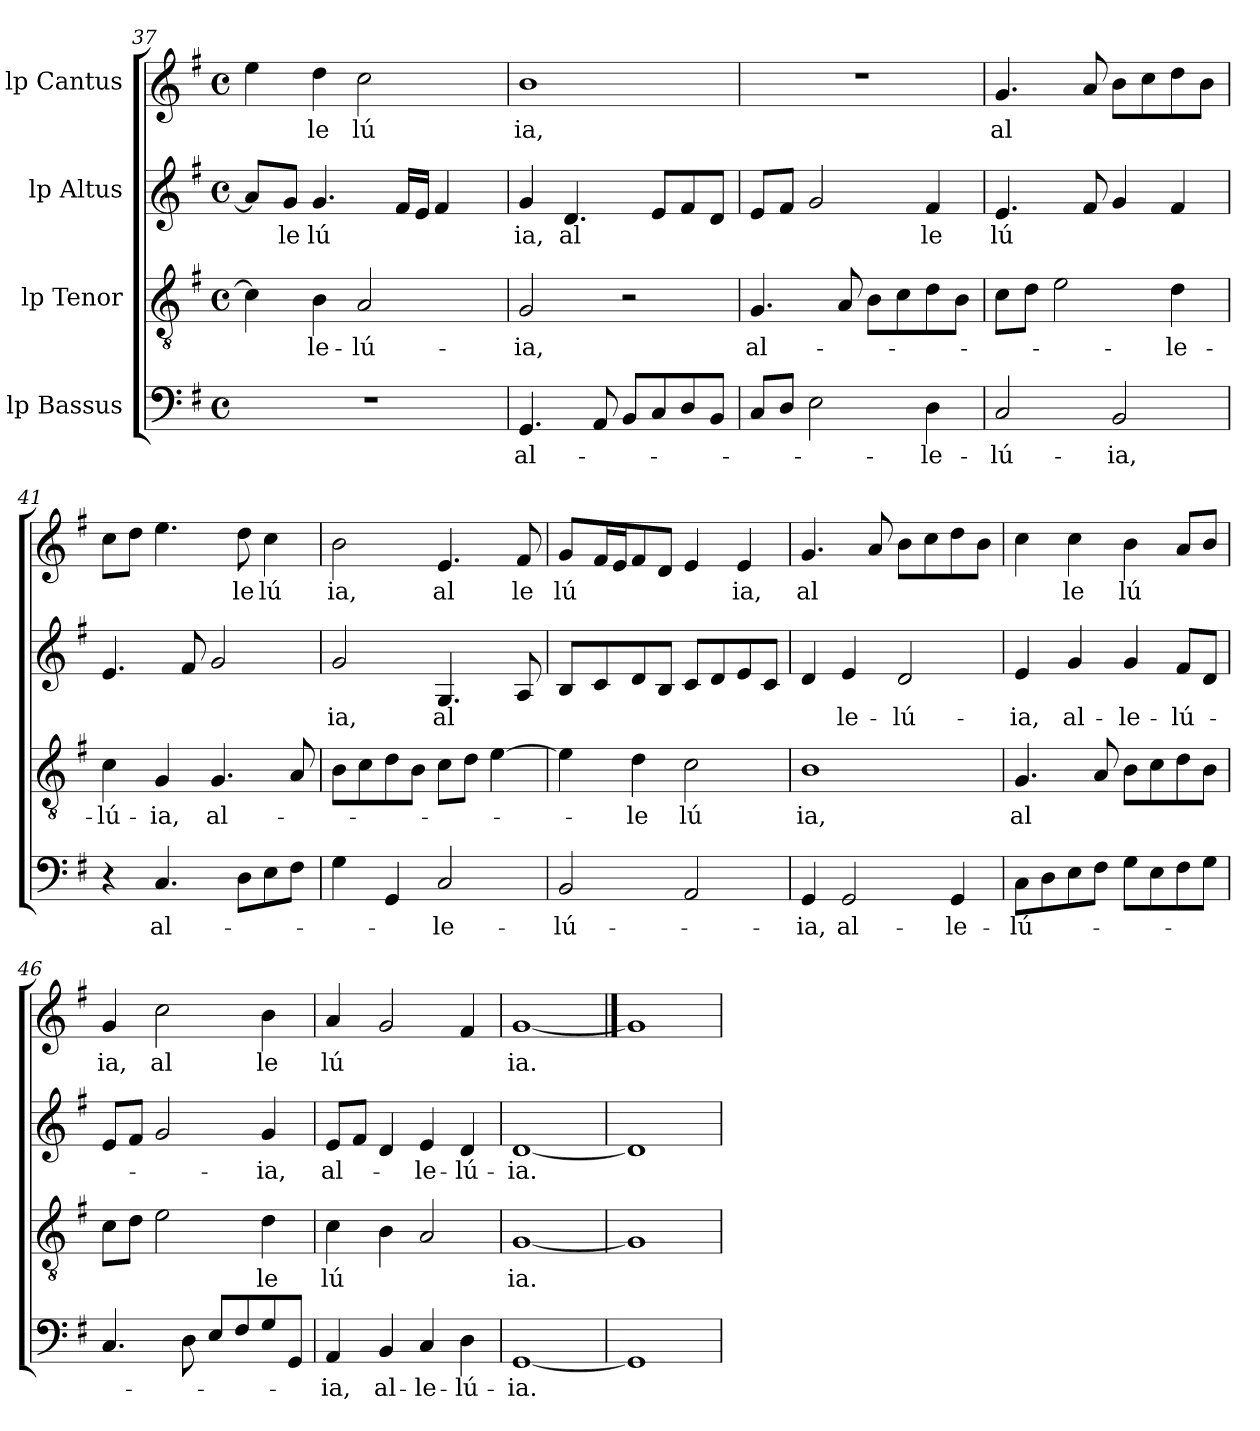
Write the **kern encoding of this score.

**kern	**text	**kern	**text	**kern	**text	**kern	**text
*part4	*part4	*part3	*part3	*part2	*part2	*part1	*part1
*staff4	*staff4	*staff3	*staff3	*staff2	*staff2	*staff1	*staff1
*I"lp Bassus	*	*I"lp Tenor	*	*I"lp Altus	*	*I"lp Cantus	*
!!LO:LB:g=z
*clefF4	*	*clefGv2	*	*clefG2	*	*clefG2	*
*k[f#]	*	*k[f#]	*	*k[f#]	*	*k[f#]	*
*G:	*	*G:	*	*G:	*	*G:	*
*M4/4	*	*M4/4	*	*M4/4	*	*M4/4	*
*met(c)	*	*met(c)	*	*met(c)	*	*met(c)	*
=37	=37	=37	=37	=37	=37	=37	=37
*	*	*^	*	*^	*	*	*
1r	.	4c\]	32.ryy	.	8a/L]	32.ryy	.	4ee\	.
.	.	.	2ryy	.	.	2ryy	.	.	.
!	!	!	!	!	!	!	!LO:LY:b:cj	!	!
.	.	.	.	.	8g/J	.	le	.	.
!	!	!	!	!LO:LY:b:cj	!	!	!LO:LY:b:cj	!	!LO:LY:b:cj
.	.	4B\	.	-le-	4.g/	.	lú	4dd\	le
!	!	!	!	!LO:LY:b:cj	!	!	!	!	!LO:LY:b:cj
.	.	2A/	.	-lú-	.	.	.	2cc\	lú
.	.	.	4ryy	.	.	4ryy	.	.	.
.	.	.	.	.	16f#/L	.	.	.	.
.	.	.	.	.	16e/J	.	.	.	.
.	.	.	.	.	4f#/	.	.	.	.
.	.	.	8ryy	.	.	8ryy	.	.	.
.	.	.	16ryy	.	.	16ryy	.	.	.
.	.	.	64ryy	.	.	64ryy	.	.	.
=38	=38	=38	=38	=38	=38	=38	=38	=38	=38
!	!LO:LY:b:cj	!	!	!LO:LY:b:cj	!	!	!LO:LY:b:cj	!	!LO:LY:b:cj
*	*	*v	*v	*	*	*	*	*	*
*	*	*	*	*v	*v	*	*	*
4.GG/	al-	2G/	-ia,	4g/	ia,	1b	ia,
!	!	!	!	!	!LO:LY:b:cj	!	!
.	.	.	.	4.d/	al	.	.
8AA/	.	.	.	.	.	.	.
8BB/L	.	2r	.	.	.	.	.
8C/	.	.	.	8e/L	.	.	.
8D/	.	.	.	8f#/	.	.	.
8BB/J	.	.	.	8d/J	.	.	.
=39	=39	=39	=39	=39	=39	=39	=39
!	!	!	!LO:LY:b:cj	!	!	!	!
8C/L	.	4.G/	al-	8e/L	.	1r	.
8D/J	.	.	.	8f#/J	.	.	.
2E\	.	.	.	2g/	.	.	.
.	.	8A/	.	.	.	.	.
.	.	8B\L	.	.	.	.	.
.	.	8c\	.	.	.	.	.
!	!LO:LY:b:cj	!	!	!	!LO:LY:b:cj	!	!
4D\	-le-	8d\	.	4f#/	le	.	.
.	.	8B\J	.	.	.	.	.
=40	=40	=40	=40	=40	=40	=40	=40
!	!LO:LY:b:cj	!	!	!	!LO:LY:b:cj	!	!LO:LY:b:cj
2C/	-lú-	8c\L	.	4.e/	lú	4.g/	al
.	.	8d\J	.	.	.	.	.
.	.	2e\	.	.	.	.	.
.	.	.	.	8f#/	.	8a/	.
!	!LO:LY:b:cj	!	!	!	!	!	!
2BB/	-ia,	.	.	4g/	.	8b\L	.
.	.	.	.	.	.	8cc\	.
!	!	!	!LO:LY:b:cj	!	!	!	!
.	.	4d\	-le-	4f#/	.	8dd\	.
.	.	.	.	.	.	8b\J	.
=41	=41	=41	=41	=41	=41	=41	=41
!	!	!	!LO:LY:b:cj	!	!	!	!
4r	.	4c\	-lú-	4.e/	.	8cc\L	.
.	.	.	.	.	.	8dd\J	.
!	!LO:LY:b:cj	!	!LO:LY:b:cj	!	!	!	!
4.C/	al-	4G/	-ia,	.	.	4.ee\	.
.	.	.	.	8f#/	.	.	.
!	!	!	!LO:LY:b:cj	!	!	!	!
.	.	4.G/	al-	2g/	.	.	.
!	!	!	!	!	!	!	!LO:LY:b:cj
8D\L	.	.	.	.	.	8dd\	le
!	!	!	!	!	!	!	!LO:LY:b:cj
8E\	.	.	.	.	.	4cc\	lú
8F#\J	.	8A/	.	.	.	.	.
=42	=42	=42	=42	=42	=42	=42	=42
!	!	!	!	!	!LO:LY:b:cj	!	!LO:LY:b:cj
4G\	.	8B\L	.	2g/	ia,	2b\	ia,
.	.	8c\	.	.	.	.	.
4GG/	.	8d\	.	.	.	.	.
.	.	8B\J	.	.	.	.	.
!	!LO:LY:b:cj	!	!	!	!LO:LY:b:cj	!	!LO:LY:b:cj
2C/	-le-	8c\L	.	4.G/	al	4.e/	al
.	.	8d\J	.	.	.	.	.
.	.	[>4e\	.	.	.	.	.
!	!	!	!	!	!	!	!LO:LY:b:cj
.	.	.	.	8A/	.	8f#/	le
!!LO:LB:g=z
=43	=43	=43	=43	=43	=43	=43	=43
!	!LO:LY:b:cj	!	!	!	!	!	!LO:LY:b:cj
*	*	*^	*	*	*	*	*
2BB/	-lú-	4e\]	16ryy	.	8B/L	.	8g/L	lú
.	.	.	2...ryy	.	.	.	.	.
.	.	.	.	.	8c/	.	16f#/	.
.	.	.	.	.	.	.	16e/	.
!	!	!	!	!LO:LY:b:cj	!	!	!	!
.	.	4d\	.	-le	8d/	.	8f#/	.
.	.	.	.	.	8B/J	.	8d/J	.
!	!	!	!	!LO:LY:b:cj	!	!	!	!
2AA/	.	2c\	.	lú	8c/L	.	4e/	.
.	.	.	.	.	8d/	.	.	.
!	!	!	!	!	!	!	!	!LO:LY:b:cj
.	.	.	.	.	8e/	.	4e/	ia,
.	.	.	.	.	8c/J	.	.	.
=44	=44	=44	=44	=44	=44	=44	=44	=44
!	!LO:LY:b:cj	!	!	!LO:LY:b:cj	!	!	!	!LO:LY:b:cj
*	*	*v	*v	*	*	*	*	*
4GG/	-ia,	1B	ia,	4d/	.	4.g/	al
!	!LO:LY:b:cj	!	!	!	!LO:LY:b:cj	!	!
2GG/	al-	.	.	4e/	le-	.	.
.	.	.	.	.	.	8a/	.
!	!	!	!	!	!LO:LY:b:cj	!	!
.	.	.	.	2d/	-lú-	8b\L	.
.	.	.	.	.	.	8cc\	.
!	!LO:LY:b:cj	!	!	!	!	!	!
4GG/	-le-	.	.	.	.	8dd\	.
.	.	.	.	.	.	8b\J	.
=45	=45	=45	=45	=45	=45	=45	=45
!	!LO:LY:b:cj	!	!LO:LY:b:cj	!	!LO:LY:b:cj	!	!
8C\L	-lú-	4.G/	al	4e/	-ia,	4cc\	.
8D\	.	.	.	.	.	.	.
!	!	!	!	!	!LO:LY:b:cj	!	!LO:LY:b:cj
8E\	.	.	.	4g/	al-	4cc\	le
8F#\J	.	8A/	.	.	.	.	.
!	!	!	!	!	!LO:LY:b:cj	!	!LO:LY:b:cj
8G\L	.	8B\L	.	4g/	-le-	4b\	lú
8E\	.	8c\	.	.	.	.	.
!	!	!	!	!	!LO:LY:b:cj	!	!
8F#\	.	8d\	.	8f#/L	-lú-	8a/L	.
8G\J	.	8B\J	.	8d/J	.	8b/J	.
=46	=46	=46	=46	=46	=46	=46	=46
!	!	!	!	!	!	!	!LO:LY:b:cj
4.C/	.	8c\L	.	8e/L	.	4g/	ia,
.	.	8d\J	.	8f#/J	.	.	.
!	!	!	!	!	!	!	!LO:LY:b:cj
.	.	2e\	.	2g/	.	2cc\	al
8D\	.	.	.	.	.	.	.
8E/L	.	.	.	.	.	.	.
8F#/	.	.	.	.	.	.	.
!	!	!	!LO:LY:b:cj	!	!LO:LY:b:cj	!	!LO:LY:b:cj
8G/	.	4d\	le	4g/	-ia,	4b\	le
8GG/J	.	.	.	.	.	.	.
=47	=47	=47	=47	=47	=47	=47	=47
!	!LO:LY:b:cj	!	!LO:LY:b:cj	!	!LO:LY:b:cj	!	!LO:LY:b:cj
4AA/	-ia,	4c\	lú	8e/L	al-	4a/	lú
.	.	.	.	8f#/J	.	.	.
!	!LO:LY:b:cj	!	!	!	!	!	!
4BB/	al-	4B\	.	4d/	.	2g/	.
!	!LO:LY:b:cj	!	!	!	!LO:LY:b:cj	!	!
4C/	-le-	2A/	.	4e/	-le-	.	.
!	!LO:LY:b:cj	!	!	!	!LO:LY:b:cj	!	!
4D\	-lú-	.	.	4d/	-lú-	4f#/	.
=48	=48	=48	=48	=48	=48	=48	=48
!	!LO:LY:b:cj	!	!LO:LY:b:cj	!	!LO:LY:b:cj	!	!LO:LY:b:cj
[1GG	-ia.	[1G	ia.	[1d	-ia.	[1g	ia.
=49	==49	=49	==49	=49	==49	==49	==49
1GG]	.	1G]	.	1d]	.	1g]	.
=	=	=	=	=	=	=	=
*-	*-	*-	*-	*-	*-	*-	*-
